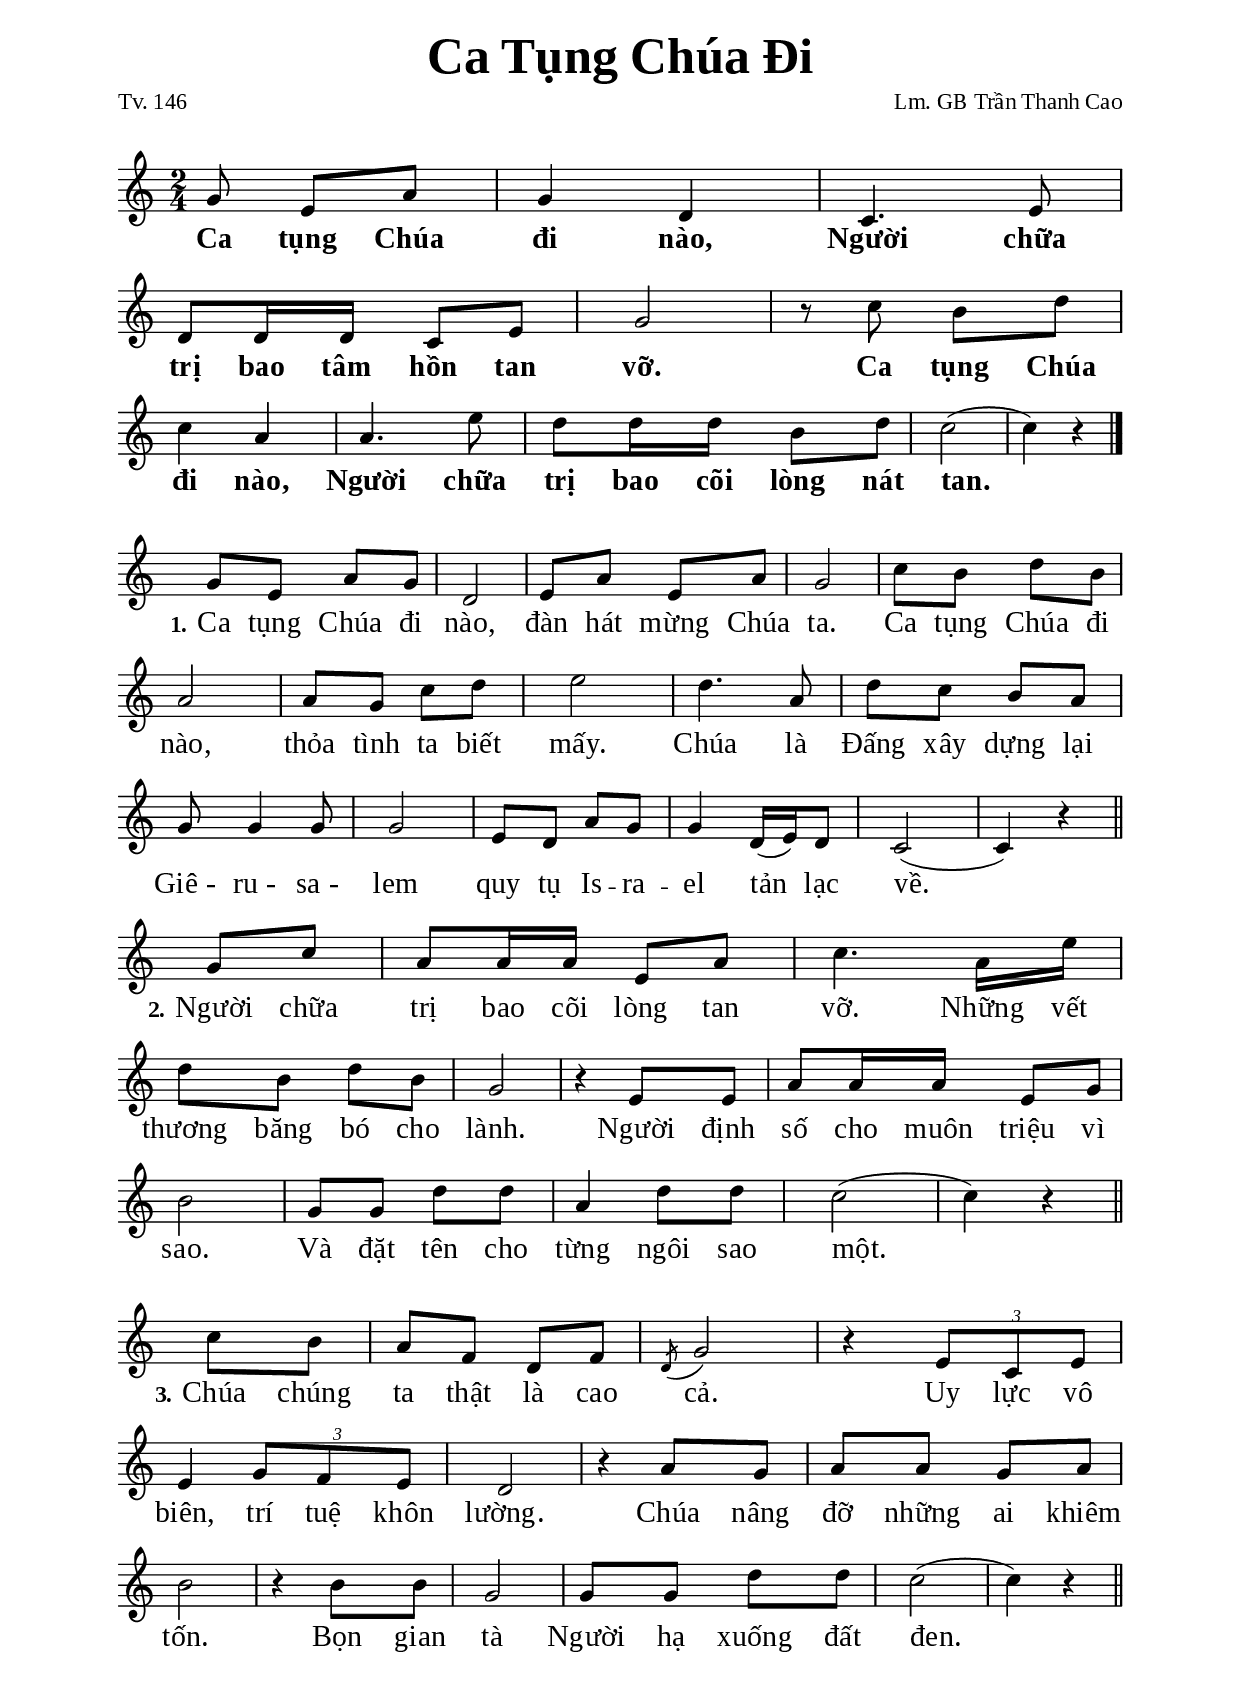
% Cài đặt chung
\version "2.22.1"
\include "english.ly"

\header {
 title = \markup { \fontsize #3 "Ca Tụng Chúa Đi" }
  poet = "Tv. 146"
  composer = "Lm. GB Trần Thanh Cao"
  arranger = " "
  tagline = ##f
}

\paper {
  #(set-paper-size "a4")
  top-margin = 10\mm
  bottom-margin = 10\mm
  left-margin = 20\mm
  right-margin = 20\mm
  indent = #0
  #(define fonts
    (make-pango-font-tree
      "Liberation Serif"
      "Liberation Serif"
      "Liberation Serif"
      (/ 20 20)))
  page-count = #1
}

% Nhạc điệp khúc
nhacDiepKhuc = \relative c'' {
  \partial 4. g8 e a |
  g4 d |
  c4. e8 |
  d d16 d  c8 e |
  g2 |
  r8 c b d |
  c4 a |
  a4. e'8 |
  d d16 d b8 d |
  c2 ( |
  c4) r \bar "|."
}

% Nhạc phiên khúc
nhacPhienKhucMot = \relative c'' {
  g8 e a g |
  d2 |
  e8 a e a |
  g2 |
  c8 b d b |
  a2 |
  a8 g c d |
  e2 |
  d4. a8 |
  d8 c b a |
  g8 g4 g8 |
  g2 |
  e8 d a' g |
  g4 d16 (e) d8 |
  c2 ( |
  c4) r \bar "||"
}

nhacPhienKhucHai = \relative c'' {
  \partial 4 g8 c |
  a a16 a e8 a |
  c4. a16 e' |
  d8 b d b |
  g2 |
  r4 e8 e |
  a a16 a e8 g |
  b2 |
  g8 g d' d |
  a4 d8 d |
  c2 ( |
  c4) r \bar "||"
}

nhacPhienKhucBa = \relative c'' {
  \partial 4 c8 b |
  a f d f |
  \acciaccatura d8 g2 |
  r4 \tuplet 3/2 { e8 c e } |
  e4 \tuplet 3/2 { g8 f e } |
  d2 |
  r4 a'8 g |
  a a g a |
  b2 |
  r4 b8 b |
  g2 |
  g8 g d' d |
  c2 ( |
  c4) r \bar "||"
}

% Lời điệp khúc
loiDiepKhuc = \lyricmode {
  Ca tụng Chúa đi nào, Người chữa trị bao tâm hồn tan vỡ.
  Ca tụng Chúa đi nào, Người chữa trị bao cõi lòng nát tan.
}

% Lời phiên khúc
loiPhienKhucMot = \lyricmode {
  \set stanza = #"1."
  Ca tụng Chúa đi nào, đàn hát mừng Chúa ta.
  Ca tụng Chúa đi nào, thỏa tình ta biết mấy.
  Chúa là Đấng xây dựng lại "Giê -" "ru -" "sa -" lem
  quy tụ Is -- ra -- el tản lạc về.
}

loiPhienKhucHai = \lyricmode {
  \set stanza = #"2."
  Người chữa trị bao cõi lòng tan vỡ.
  Những vết thương băng bó cho lành.
  Người định số cho muôn triệu vì sao.
  Và đặt tên cho từng ngôi sao một.
}

loiPhienKhucBa = \lyricmode {
  \set stanza = #"3."
  Chúa chúng ta thật là cao cả.
  Uy lực vô biên, trí tuệ khôn lường.
  Chúa nâng đỡ những ai khiêm tốn.
  Bọn gian tà Người hạ xuống đất đen.
}


% Dàn trang
\score {
  \new ChoirStaff <<
    \new Staff = diepKhuc \with {
        \consists "Merge_rests_engraver"
        %\magnifyStaff #(magstep +1)
      }
      <<
      \new Voice = beSop {
        \key c \major \time 2/4 \stemNeutral \nhacDiepKhuc
      }
    >>
    \new Lyrics \lyricsto beSop \loiDiepKhuc
  >>
  \layout {
    \override Lyrics.LyricText.font-series = #'bold
    \override Lyrics.LyricText.font-size = #+2.5
    \override Lyrics.LyricSpace.minimum-distance = #3.5
    \override Score.BarNumber.break-visibility = ##(#f #f #f)
    \override Score.SpacingSpanner.uniform-stretching = ##t
  }
}

\score {
  \new ChoirStaff <<
    \new Staff = phienKhuc \with {
        %\magnifyStaff #(magstep +1)
      }
      <<
      \new Voice = beSop {
        \key c \major \time 2/4 \nhacPhienKhucMot
      }
    >>
    \new Lyrics \lyricsto beSop \loiPhienKhucMot
  >>
  \layout {
    \override Staff.TimeSignature.transparent = ##t
    \override Lyrics.LyricText.font-size = #+2.5
    \override Lyrics.LyricSpace.minimum-distance = #1.6
    \override Score.BarNumber.break-visibility = ##(#f #f #f)
    \override Score.SpacingSpanner.uniform-stretching = ##t
  } 
}

\score {
  \new ChoirStaff <<
    \new Staff = phienKhuc \with {
        %\magnifyStaff #(magstep +1)
      }
      <<
      \new Voice = beSop {
        \key c \major \time 2/4 \nhacPhienKhucHai
      }
    >>
    \new Lyrics \lyricsto beSop \loiPhienKhucHai
  >>
  \layout {
    \override Staff.TimeSignature.transparent = ##t
    \override Lyrics.LyricText.font-size = #+2.5
    \override Lyrics.LyricSpace.minimum-distance = #2.5
    \override Score.BarNumber.break-visibility = ##(#f #f #f)
    \override Score.SpacingSpanner.uniform-stretching = ##t
  } 
}

\score {
  \new ChoirStaff <<
    \new Staff = phienKhuc \with {
        %\magnifyStaff #(magstep +1)
      }
      <<
      \new Voice = beSop {
        \key c \major \time 2/4 \nhacPhienKhucBa
      }
    >>
    \new Lyrics \lyricsto beSop \loiPhienKhucBa
  >>
  \layout {
    \override Staff.TimeSignature.transparent = ##t
    \override Lyrics.LyricText.font-size = #+2.5
    \override Lyrics.LyricSpace.minimum-distance = #3.0
    \override Score.BarNumber.break-visibility = ##(#f #f #f)
    \override Score.SpacingSpanner.uniform-stretching = ##t
  } 
}
